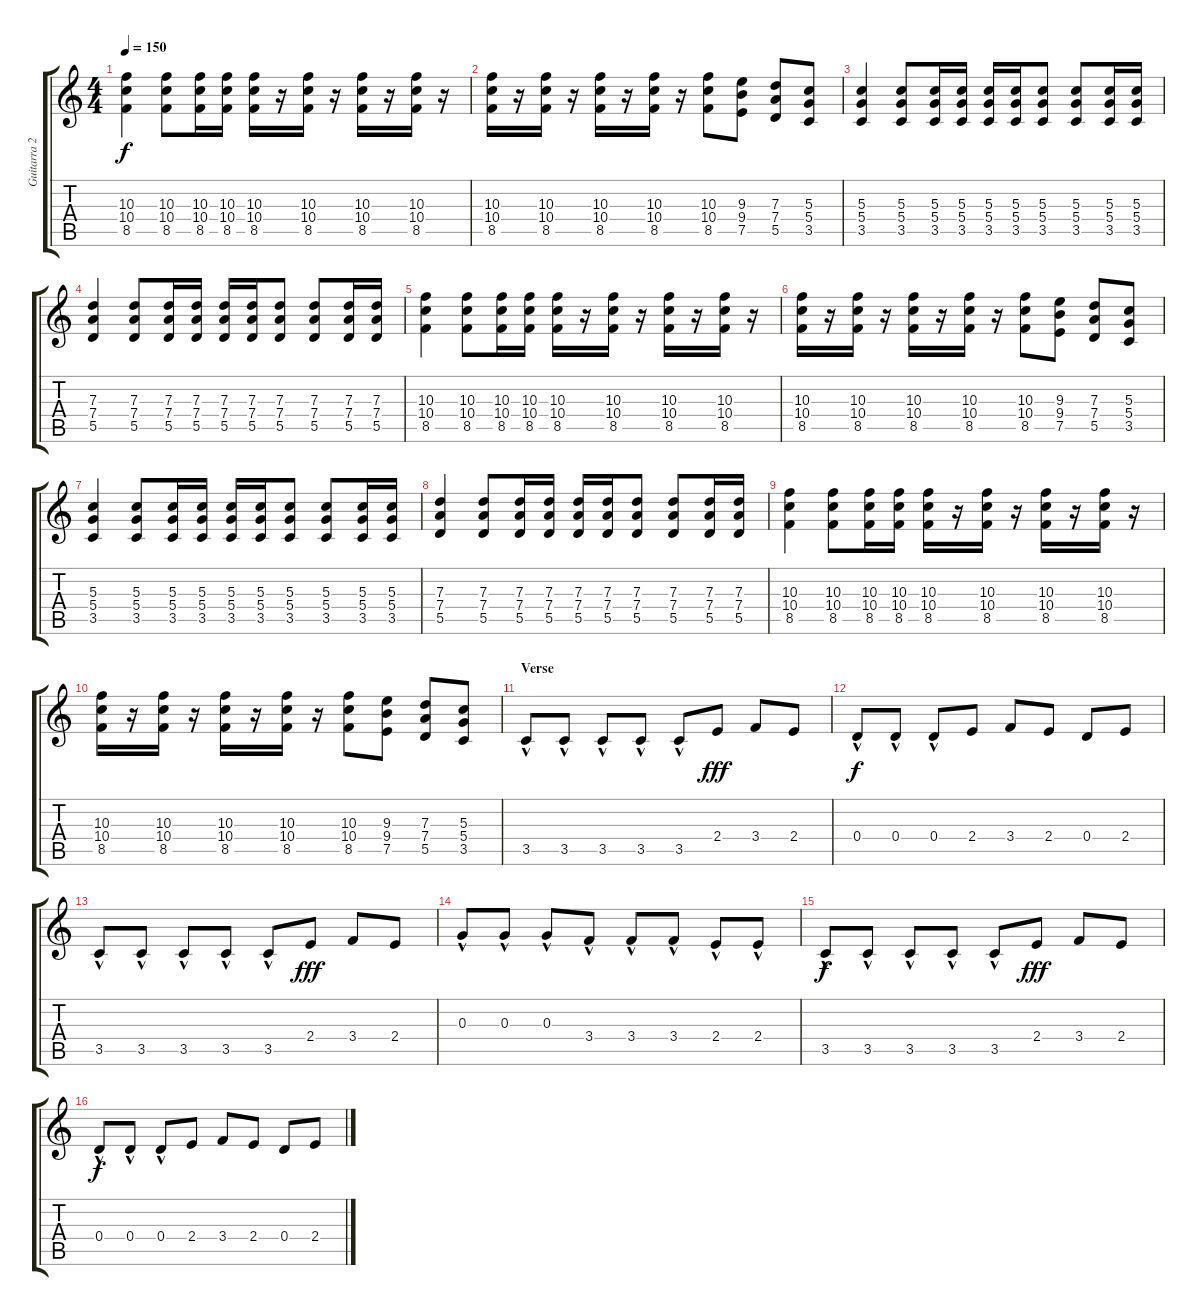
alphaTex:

\track ("Guitarra 2 - Erik" "Guitarra 2") {instrument distortionguitar}
\staff {score tabs}
\tuning (E4 B3 G3 D3 A2 E2) {hide}
\ts (4 4)
\tempo 150
\clef g2
\ks c
(10.3 10.4 8.5).4{dy f} (10.3 10.4 8.5).8 (10.3 10.4 8.5).16 (10.3 10.4 8.5).16 (10.3 10.4 8.5).16 r.16 (10.3 10.4 8.5).16 r.16 (10.3 10.4 8.5).16 r.16 (10.3 10.4 8.5).16 r.16 |
(10.3 10.4 8.5).16 r.16 (10.3 10.4 8.5).16 r.16 (10.3 10.4 8.5).16 r.16 (10.3 10.4 8.5).16 r.16 (10.3 10.4 8.5).8 (9.3 9.4 7.5).8 (7.3 7.4 5.5).8 (5.3 5.4 3.5).8 |
(5.3 5.4 3.5).4 (5.3 5.4 3.5).8 (5.3 5.4 3.5).16 (5.3 5.4 3.5).16 (5.3 5.4 3.5).16 (5.3 5.4 3.5).16 (5.3 5.4 3.5).8 (5.3 5.4 3.5).8 (5.3 5.4 3.5).16 (5.3 5.4 3.5).16 |
(7.3 7.4 5.5).4 (7.3 7.4 5.5).8 (7.3 7.4 5.5).16 (7.3 7.4 5.5).16 (7.3 7.4 5.5).16 (7.3 7.4 5.5).16 (7.3 7.4 5.5).8 (7.3 7.4 5.5).8 (7.3 7.4 5.5).16 (7.3 7.4 5.5).16 |
(10.3 10.4 8.5).4 (10.3 10.4 8.5).8 (10.3 10.4 8.5).16 (10.3 10.4 8.5).16 (10.3 10.4 8.5).16 r.16 (10.3 10.4 8.5).16 r.16 (10.3 10.4 8.5).16 r.16 (10.3 10.4 8.5).16 r.16 |
(10.3 10.4 8.5).16 r.16 (10.3 10.4 8.5).16 r.16 (10.3 10.4 8.5).16 r.16 (10.3 10.4 8.5).16 r.16 (10.3 10.4 8.5).8 (9.3 9.4 7.5).8 (7.3 7.4 5.5).8 (5.3 5.4 3.5).8 |
(5.3 5.4 3.5).4 (5.3 5.4 3.5).8 (5.3 5.4 3.5).16 (5.3 5.4 3.5).16 (5.3 5.4 3.5).16 (5.3 5.4 3.5).16 (5.3 5.4 3.5).8 (5.3 5.4 3.5).8 (5.3 5.4 3.5).16 (5.3 5.4 3.5).16 |
(7.3 7.4 5.5).4 (7.3 7.4 5.5).8 (7.3 7.4 5.5).16 (7.3 7.4 5.5).16 (7.3 7.4 5.5).16 (7.3 7.4 5.5).16 (7.3 7.4 5.5).8 (7.3 7.4 5.5).8 (7.3 7.4 5.5).16 (7.3 7.4 5.5).16 |
(10.3 10.4 8.5).4 (10.3 10.4 8.5).8 (10.3 10.4 8.5).16 (10.3 10.4 8.5).16 (10.3 10.4 8.5).16 r.16 (10.3 10.4 8.5).16 r.16 (10.3 10.4 8.5).16 r.16 (10.3 10.4 8.5).16 r.16 |
(10.3 10.4 8.5).16 r.16 (10.3 10.4 8.5).16 r.16 (10.3 10.4 8.5).16 r.16 (10.3 10.4 8.5).16 r.16 (10.3 10.4 8.5).8 (9.3 9.4 7.5).8 (7.3 7.4 5.5).8 (5.3 5.4 3.5).8 |
\section ("" "Verse")
3.5{hac}.8{instrument overdrivenguitar} 3.5{hac}.8 3.5{hac}.8 3.5{hac}.8 3.5{hac}.8 2.4.8{dy fff} 3.4.8 2.4.8 |
0.4{hac}.8{dy f} 0.4{hac}.8 0.4{hac}.8 2.4.8 3.4.8 2.4.8 0.4.8 2.4.8 |
3.5{hac}.8 3.5{hac}.8 3.5{hac}.8 3.5{hac}.8 3.5{hac}.8 2.4.8{dy fff} 3.4.8 2.4.8 |
0.3{hac}.8 0.3{hac}.8 0.3{hac}.8 3.4{hac}.8 3.4{hac}.8 3.4{hac}.8 2.4{hac}.8 2.4{hac}.8 |
3.5{hac}.8{dy f} 3.5{hac}.8 3.5{hac}.8 3.5{hac}.8 3.5{hac}.8 2.4.8{dy fff} 3.4.8 2.4.8 |
0.4{hac}.8{dy f} 0.4{hac}.8 0.4{hac}.8 2.4.8 3.4.8 2.4.8 0.4.8 2.4.8
